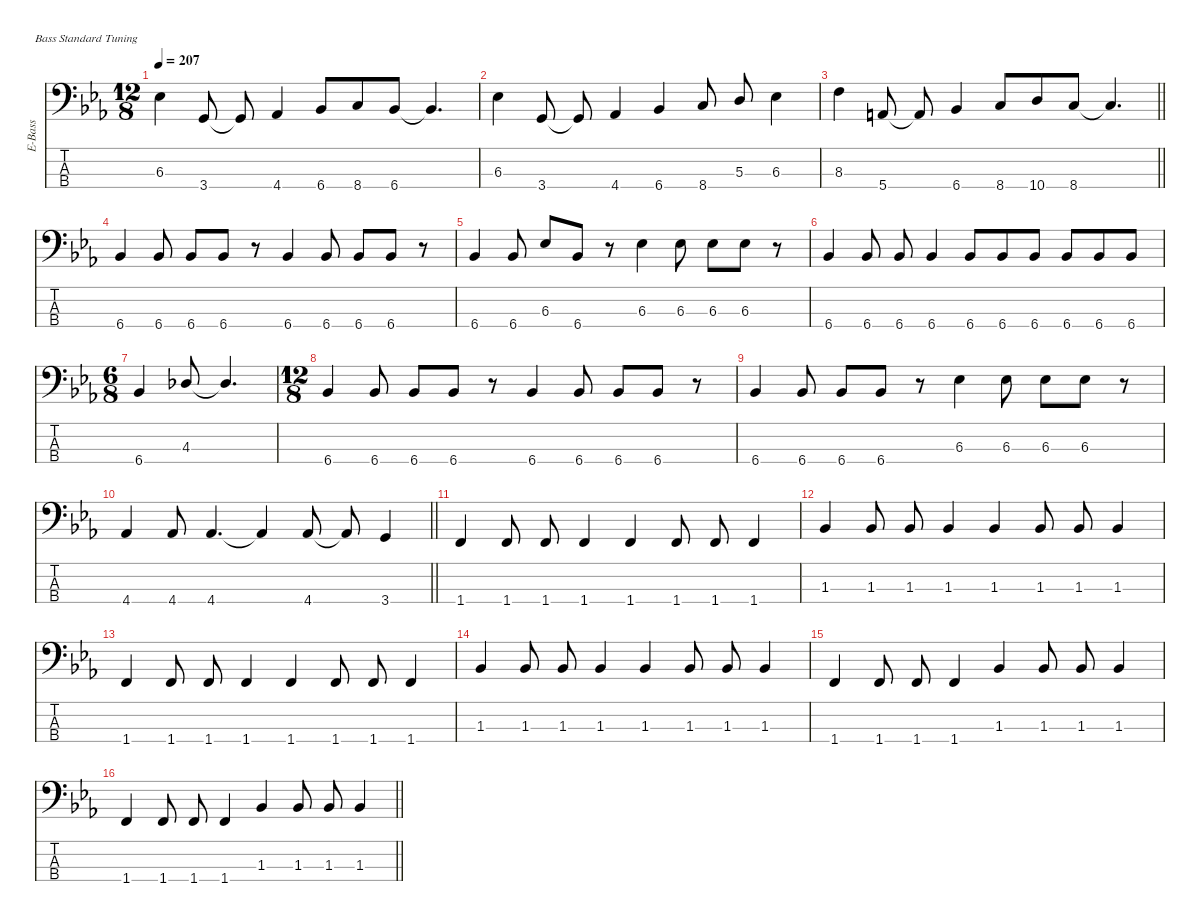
\defaultSystemsLayout 8
\hideDynamics
\bracketExtendMode nobrackets
\otherSystemsTrackNameOrientation horizontal
\track ("Bass" "E-Bass") {defaultSystemsLayout 8 instrument electricbasspick}
\staff {score tabs}
\tuning (G2 D2 A1 E1)
\ts (12 8)
\tempo 207
\clef f4
\ks eb
6.3{acc b}.4{dy f beam Down} 3.4{acc forcenatural}.8{beam Up} 3.4{t acc forcenatural}.8{beam Up} 4.4{acc b}.4{beam Up} 6.4{acc b}.8{beam Up} 8.4{acc forcenatural}.8{beam Up} 6.4{acc b}.8{beam Up} 6.4{t acc b}.4{d beam Up} |
6.3{acc b}.4{beam Down} 3.4{acc forcenatural}.8{beam Up} 3.4{t acc forcenatural}.8{beam Up} 4.4{acc b}.4{beam Up} 6.4{acc b}.4{beam Up} 8.4{acc forcenatural}.8{beam Up} 5.3{acc forcenatural}.8{beam Up} 6.3{acc b}.4{beam Down} |
\barLineRight lightlight
8.3{acc forcenatural}.4{beam Down} 5.4{acc forcenatural}.8{beam Up} 5.4{t acc forcenatural}.8{beam Up} 6.4{acc b}.4{beam Up} 8.4{acc forcenatural}.8{beam Up} 10.4{acc forcenatural}.8{beam Up} 8.4{acc forcenatural}.8{beam Up} 8.4{t acc forcenatural}.4{d beam Up} |
6.4{acc b}.4{beam Up} 6.4{acc b}.8{beam Up} 6.4{acc b}.8{beam Up} 6.4{acc b}.8{beam Up} r.8{beam Up} 6.4{acc b}.4{beam Up} 6.4{acc b}.8{beam Up} 6.4{acc b}.8{beam Up} 6.4{acc b}.8{beam Up} r.8{beam Up} |
6.4{acc b}.4{beam Up} 6.4{acc b}.8{beam Up} 6.3{acc b}.8{beam Up} 6.4{acc b}.8{beam Up} r.8{beam Up} 6.3{acc b}.4{beam Down} 6.3{acc b}.8{beam Down} 6.3{acc b}.8{beam Down} 6.3{acc b}.8{beam Down} r.8{beam Down} |
6.4{acc b}.4{beam Up} 6.4{acc b}.8{beam Up} 6.4{acc b}.8{beam Up} 6.4{acc b}.4{beam Up} 6.4{acc b}.8{beam Up} 6.4{acc b}.8{beam Up} 6.4{acc b}.8{beam Up} 6.4{acc b}.8{beam Up} 6.4{acc b}.8{beam Up} 6.4{acc b}.8{beam Up} |
\ts (6 8)
6.4{acc b}.4{beam Up} 4.3{acc b}.8{beam Up} 4.3{t acc b}.4{d beam Up} |
\ts (12 8)
6.4{acc b}.4{beam Up} 6.4{acc b}.8{beam Up} 6.4{acc b}.8{beam Up} 6.4{acc b}.8{beam Up} r.8{beam Up} 6.4{acc b}.4{beam Up} 6.4{acc b}.8{beam Up} 6.4{acc b}.8{beam Up} 6.4{acc b}.8{beam Up} r.8{beam Up} |
6.4{acc b}.4{beam Up} 6.4{acc b}.8{beam Up} 6.4{acc b}.8{beam Up} 6.4{acc b}.8{beam Up} r.8{beam Up} 6.3{acc b}.4{beam Down} 6.3{acc b}.8{beam Down} 6.3{acc b}.8{beam Down} 6.3{acc b}.8{beam Down} r.8{beam Down} |
\barLineRight lightlight
4.4{acc b}.4{beam Up} 4.4{acc b}.8{beam Up} 4.4{acc b}.4{d beam Up} 4.4{t acc b}.4{beam Up} 4.4{acc b}.8{beam Up} 4.4{t acc b}.8{beam Up} 3.4{acc forcenatural}.4{beam Up} |
1.4{acc forcenatural}.4{beam Up} 1.4{acc forcenatural}.8{beam Up} 1.4{acc forcenatural}.8{beam Up} 1.4{acc forcenatural}.4{beam Up} 1.4{acc forcenatural}.4{beam Up} 1.4{acc forcenatural}.8{beam Up} 1.4{acc forcenatural}.8{beam Up} 1.4{acc forcenatural}.4{beam Up} |
1.3{acc b}.4{beam Up} 1.3{acc b}.8{beam Up} 1.3{acc b}.8{beam Up} 1.3{acc b}.4{beam Up} 1.3{acc b}.4{beam Up} 1.3{acc b}.8{beam Up} 1.3{acc b}.8{beam Up} 1.3{acc b}.4{beam Up} |
1.4{acc forcenatural}.4{beam Up} 1.4{acc forcenatural}.8{beam Up} 1.4{acc forcenatural}.8{beam Up} 1.4{acc forcenatural}.4{beam Up} 1.4{acc forcenatural}.4{beam Up} 1.4{acc forcenatural}.8{beam Up} 1.4{acc forcenatural}.8{beam Up} 1.4{acc forcenatural}.4{beam Up} |
1.3{acc b}.4{beam Up} 1.3{acc b}.8{beam Up} 1.3{acc b}.8{beam Up} 1.3{acc b}.4{beam Up} 1.3{acc b}.4{beam Up} 1.3{acc b}.8{beam Up} 1.3{acc b}.8{beam Up} 1.3{acc b}.4{beam Up} |
1.4{acc forcenatural}.4{beam Up} 1.4{acc forcenatural}.8{beam Up} 1.4{acc forcenatural}.8{beam Up} 1.4{acc forcenatural}.4{beam Up} 1.3{acc b}.4{beam Up} 1.3{acc b}.8{beam Up} 1.3{acc b}.8{beam Up} 1.3{acc b}.4{beam Up} |
\barLineRight lightlight
1.4{acc forcenatural}.4{beam Up} 1.4{acc forcenatural}.8{beam Up} 1.4{acc forcenatural}.8{beam Up} 1.4{acc forcenatural}.4{beam Up} 1.3{acc b}.4{beam Up} 1.3{acc b}.8{beam Up} 1.3{acc b}.8{beam Up} 1.3{acc b}.4{beam Up}
